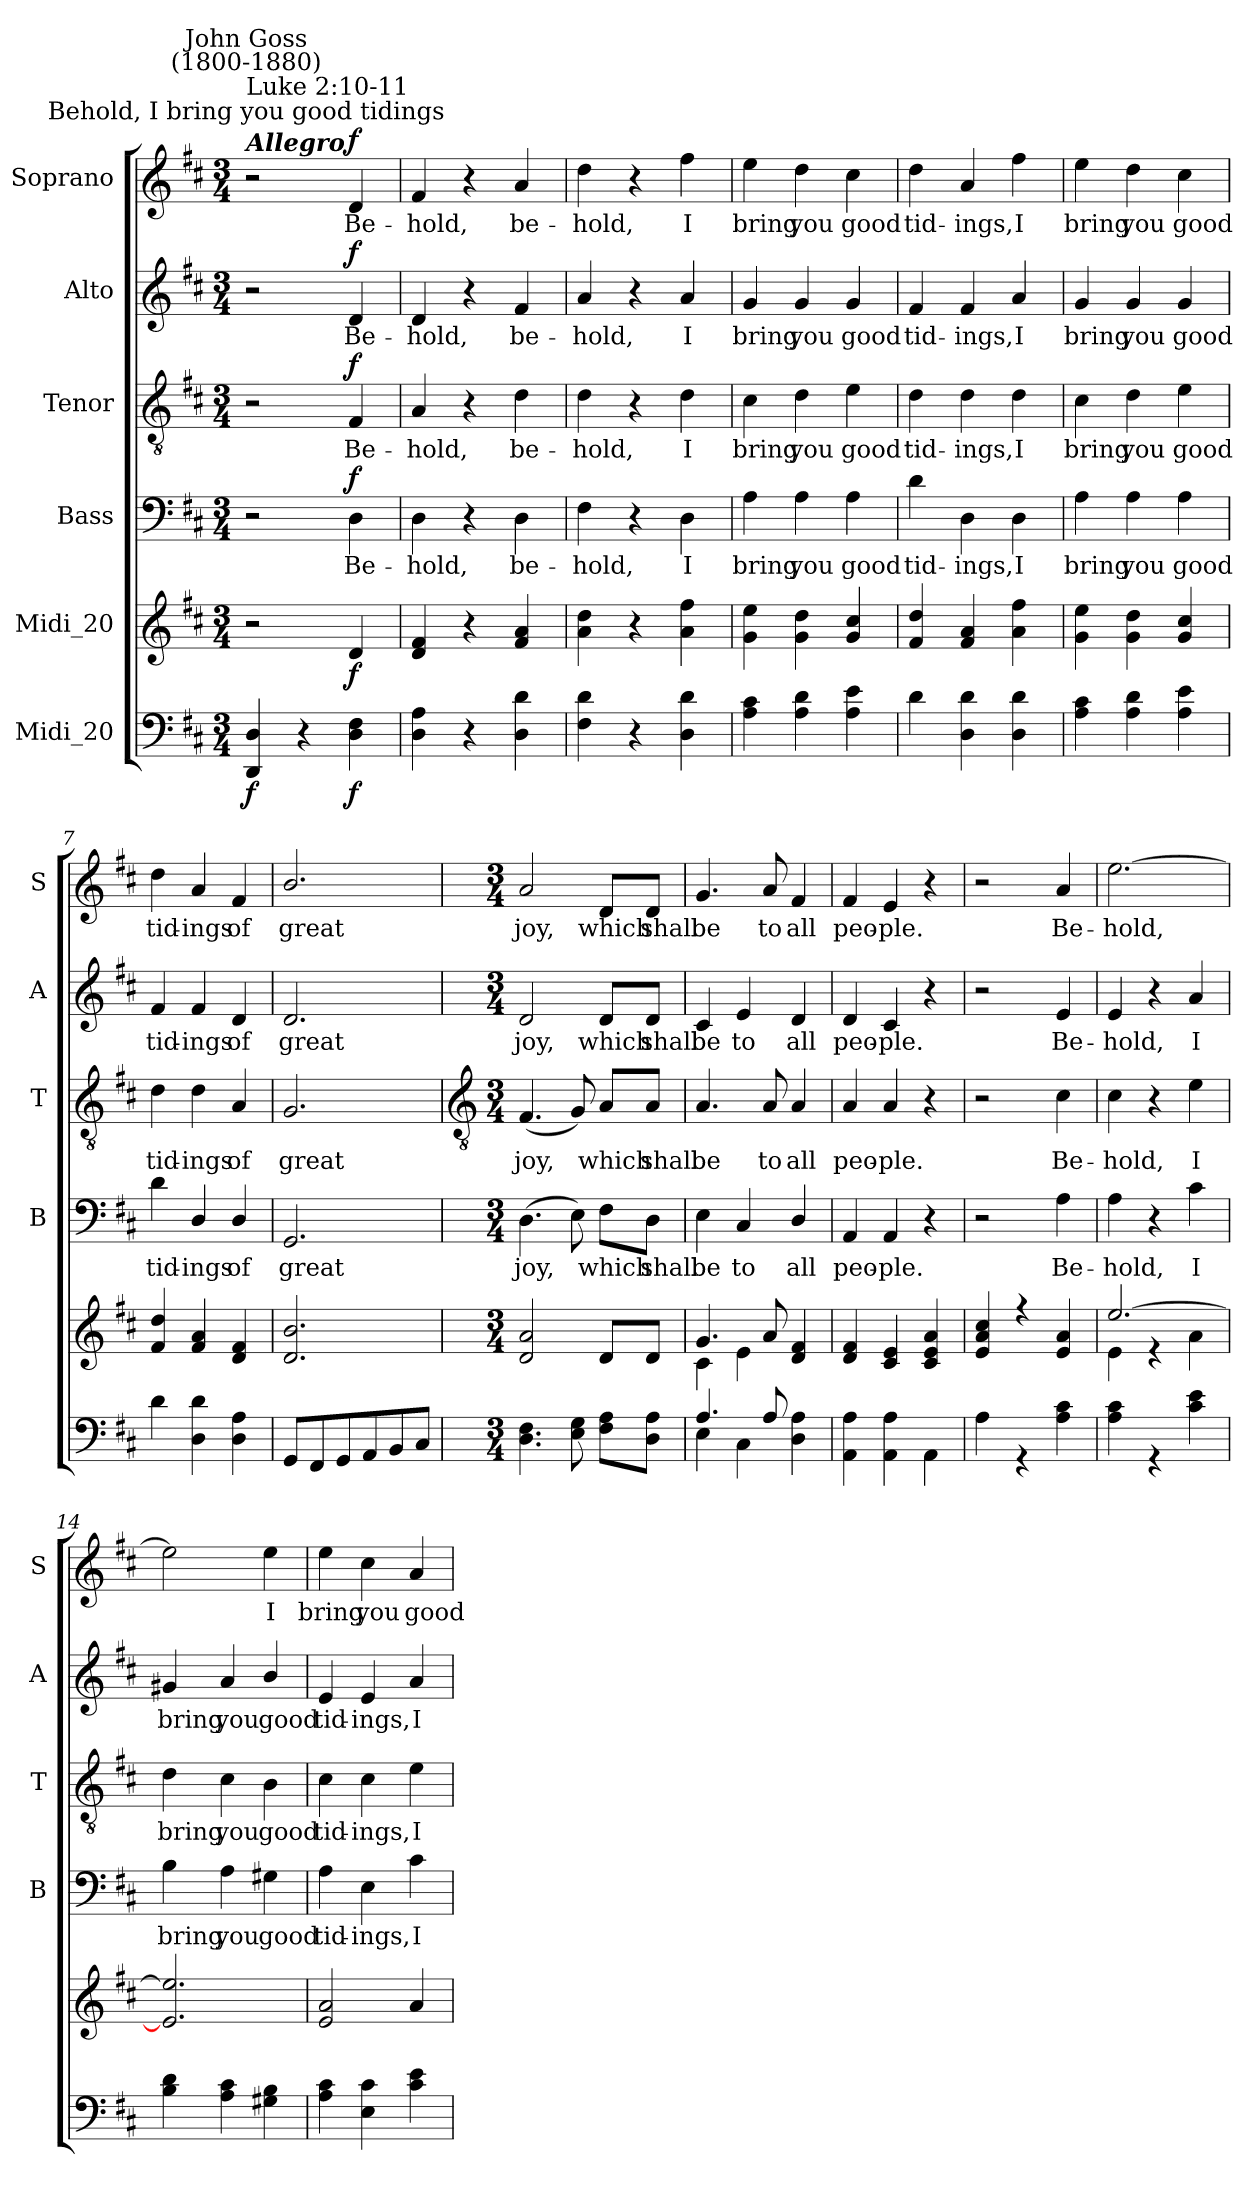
**kern	**dynam	**kern	**dynam	**kern	**text	**dynam	**kern	**text	**dynam	**kern	**text	**dynam	**kern	**text	**dynam
*part6	*part6	*part5	*part5	*part4	*part4	*part4	*part3	*part3	*part3	*part2	*part2	*part2	*part1	*part1	*part1
*staff6	*staff6	*staff5	*staff5	*staff4	*staff4	*staff4	*staff3	*staff3	*staff3	*staff2	*staff2	*staff2	*staff1	*staff1	*staff1
*I"Midi_20	*	*I"Midi_20	*	*I"Bass	*	*	*I"Tenor	*	*	*I"Alto	*	*	*I"Soprano	*	*
*	*	*	*	*I'B	*	*	*I'T	*	*	*I'A	*	*	*I'S	*	*
*clefF4	*	*clefG2	*	*clefF4	*	*	*clefGv2	*	*	*clefG2	*	*	*clefG2	*	*
*k[f#c#]	*	*k[f#c#]	*	*k[f#c#]	*	*	*k[f#c#]	*	*	*k[f#c#]	*	*	*k[f#c#]	*	*
*D:	*	*D:	*	*D:	*	*	*D:	*	*	*D:	*	*	*D:	*	*
*M3/4	*	*M3/4	*	*M3/4	*	*	*M3/4	*	*	*M3/4	*	*	*M3/4	*	*
=1	=1	=1	=1	=1	=1	=1	=1	=1	=1	=1	=1	=1	=1	=1	=1
!	!	!	!	!	!	!	!	!	!	!	!	!	!LO:TX:a:cj:t=Behold, I bring you good tidings	!	!
!	!	!	!	!	!	!	!	!	!	!	!	!	!LO:TX:a:Bi:t=Allegro	!	!
!	!	!	!	!	!	!	!	!	!	!	!	!	!LO:TX:a:t=Luke 2&colon;10-11	!	!
!	!	!	!	!	!	!	!	!	!	!	!	!	!LO:TX:a:cj:t=John Goss\n(1800-1880)	!	!
!	!LO:DY:b	!	!	!	!	!	!	!	!	!	!	!	!	!	!
4DD 4D	f	2r	.	2r	.	.	2r	.	.	2r	.	.	2r	.	.
4r	.	.	.	.	.	.	.	.	.	.	.	.	.	.	.
!	!LO:DY:b	!	!LO:DY:b	!	!LO:LY:b	!LO:DY:b	!	!LO:LY:b	!LO:DY:b	!	!LO:LY:b	!LO:DY:b	!	!LO:LY:b	!LO:DY:b
4D 4F#	f	4d	f	4D	Be-	f	4F#	Be-	f	4d	Be-	f	4d	Be-	f
=2	=2	=2	=2	=2	=2	=2	=2	=2	=2	=2	=2	=2	=2	=2	=2
!	!	!	!	!	!LO:LY:b	!	!	!LO:LY:b	!	!	!LO:LY:b	!	!	!LO:LY:b	!
4D 4A	.	4d 4f#	.	4D	-hold,	.	4A	-hold,	.	4d	-hold,	.	4f#	-hold,	.
4r	.	4r	.	4r	.	.	4r	.	.	4r	.	.	4r	.	.
!	!	!	!	!	!LO:LY:b	!	!	!LO:LY:b	!	!	!LO:LY:b	!	!	!LO:LY:b	!
4D 4d	.	4f# 4a	.	4D	be-	.	4d	be-	.	4f#	be-	.	4a	be-	.
=3	=3	=3	=3	=3	=3	=3	=3	=3	=3	=3	=3	=3	=3	=3	=3
!	!	!	!	!	!LO:LY:b	!	!	!LO:LY:b	!	!	!LO:LY:b	!	!	!LO:LY:b	!
4F# 4d	.	4a 4dd	.	4F#	-hold,	.	4d	-hold,	.	4a	-hold,	.	4dd	-hold,	.
4r	.	4r	.	4r	.	.	4r	.	.	4r	.	.	4r	.	.
!	!	!	!	!	!LO:LY:b	!	!	!LO:LY:b	!	!	!LO:LY:b	!	!	!LO:LY:b	!
4D 4d	.	4a 4ff#	.	4D	I	.	4d	I	.	4a	I	.	4ff#	I	.
=4	=4	=4	=4	=4	=4	=4	=4	=4	=4	=4	=4	=4	=4	=4	=4
!	!	!	!	!	!LO:LY:b	!	!	!LO:LY:b	!	!	!LO:LY:b	!	!	!LO:LY:b	!
4A 4c#	.	4g 4ee	.	4A	bring	.	4c#	bring	.	4g	bring	.	4ee	bring	.
!	!	!	!	!	!LO:LY:b	!	!	!LO:LY:b	!	!	!LO:LY:b	!	!	!LO:LY:b	!
4A 4d	.	4g 4dd	.	4A	you	.	4d	you	.	4g	you	.	4dd	you	.
!	!	!	!	!	!LO:LY:b	!	!	!LO:LY:b	!	!	!LO:LY:b	!	!	!LO:LY:b	!
4A 4e	.	4g 4cc#	.	4A	good	.	4e	good	.	4g	good	.	4cc#	good	.
=5	=5	=5	=5	=5	=5	=5	=5	=5	=5	=5	=5	=5	=5	=5	=5
!	!	!	!	!	!LO:LY:b	!	!	!LO:LY:b	!	!	!LO:LY:b	!	!	!LO:LY:b	!
4d	.	4f# 4dd	.	4d	tid-	.	4d	tid-	.	4f#	tid-	.	4dd	tid-	.
!	!	!	!	!	!LO:LY:b	!	!	!LO:LY:b	!	!	!LO:LY:b	!	!	!LO:LY:b	!
4D 4d	.	4f# 4a	.	4D	-ings,	.	4d	-ings,	.	4f#	-ings,	.	4a	-ings,	.
!	!	!	!	!	!LO:LY:b	!	!	!LO:LY:b	!	!	!LO:LY:b	!	!	!LO:LY:b	!
4D 4d	.	4a 4ff#	.	4D	I	.	4d	I	.	4a	I	.	4ff#	I	.
=6	=6	=6	=6	=6	=6	=6	=6	=6	=6	=6	=6	=6	=6	=6	=6
!	!	!	!	!	!LO:LY:b	!	!	!LO:LY:b	!	!	!LO:LY:b	!	!	!LO:LY:b	!
4A 4c#	.	4g 4ee	.	4A	bring	.	4c#	bring	.	4g	bring	.	4ee	bring	.
!	!	!	!	!	!LO:LY:b	!	!	!LO:LY:b	!	!	!LO:LY:b	!	!	!LO:LY:b	!
4A 4d	.	4g 4dd	.	4A	you	.	4d	you	.	4g	you	.	4dd	you	.
!	!	!	!	!	!LO:LY:b	!	!	!LO:LY:b	!	!	!LO:LY:b	!	!	!LO:LY:b	!
4A 4e	.	4g 4cc#	.	4A	good	.	4e	good	.	4g	good	.	4cc#	good	.
=7	=7	=7	=7	=7	=7	=7	=7	=7	=7	=7	=7	=7	=7	=7	=7
!	!	!	!	!	!LO:LY:b	!	!	!LO:LY:b	!	!	!LO:LY:b	!	!	!LO:LY:b	!
4d	.	4f# 4dd	.	4d	tid-	.	4d	tid-	.	4f#	tid-	.	4dd	tid-	.
!	!	!	!	!	!LO:LY:b	!	!	!LO:LY:b	!	!	!LO:LY:b	!	!	!LO:LY:b	!
4D 4d	.	4f# 4a	.	4D/	-ings	.	4d	-ings	.	4f#	-ings	.	4a	-ings	.
!	!	!	!	!	!LO:LY:b	!	!	!LO:LY:b	!	!	!LO:LY:b	!	!	!LO:LY:b	!
4D 4A	.	4d 4f#	.	4D/	of	.	4A	of	.	4d	of	.	4f#	of	.
=8	=8	=8	=8	=8	=8	=8	=8	=8	=8	=8	=8	=8	=8	=8	=8
!	!	!	!	!	!LO:LY:b	!	!	!LO:LY:b	!	!	!LO:LY:b	!	!	!LO:LY:b	!
8GGL	.	2.d 2.b	.	2.GG	great	.	2.G	great	.	2.d	great	.	2.b/	great	.
8FF#	.	.	.	.	.	.	.	.	.	.	.	.	.	.	.
8GG	.	.	.	.	.	.	.	.	.	.	.	.	.	.	.
8AA	.	.	.	.	.	.	.	.	.	.	.	.	.	.	.
8BB	.	.	.	.	.	.	.	.	.	.	.	.	.	.	.
8C#J	.	.	.	.	.	.	.	.	.	.	.	.	.	.	.
!!LO:LB:g=z
=9	=9	=9	=9	=9	=9	=9	=9	=9	=9	=9	=9	=9	=9	=9	=9
*	*	*	*	*	*	*	*clefGv2	*	*	*	*	*	*	*	*
*M3/4	*	*M3/4	*	*M3/4	*	*	*M3/4	*	*	*M3/4	*	*	*M3/4	*	*
*	*	*^	*	*	*	*	*	*	*	*	*	*	*	*	*
!LO:N:vis=1	!	!	!LO:N:vis=1	!	!	!LO:LY:b	!	!	!LO:LY:b	!	!	!LO:LY:b	!	!	!LO:LY:b	!
*^	*	*	*	*	*	*	*	*	*	*	*	*	*	*	*	*
2.ryy	4.D 4.F#	.	2d/ 2a/	2.ryy	.	(>4.D	joy,	.	(<4.F#	joy,	.	2d	joy,	.	2a	joy,	.
.	8E 8G	.	.	.	.	8E)	.	.	8G)	.	.	.	.	.	.	.	.
!	!	!	!	!	!	!	!LO:LY:b	!	!	!LO:LY:b	!	!	!LO:LY:b	!	!	!LO:LY:b	!
.	8F# 8AL	.	8d/L	.	.	8F#\L	which	.	8A/L	which	.	8d/L	which	.	8d/L	which	.
!	!	!	!	!	!	!	!LO:LY:b	!	!	!LO:LY:b	!	!	!LO:LY:b	!	!	!LO:LY:b	!
.	8D 8AJ	.	8d/J	.	.	8D\J	shall	.	8A/J	shall	.	8d/J	shall	.	8d/J	shall	.
=10	=10	=10	=10	=10	=10	=10	=10	=10	=10	=10	=10	=10	=10	=10	=10	=10	=10
!	!	!	!	!	!	!	!LO:LY:b	!	!	!LO:LY:b	!	!	!LO:LY:b	!	!	!LO:LY:b	!
4.A/	4E	.	4.g/	4c#\	.	4E	be	.	4.A	be	.	4c#	be	.	4.g	be	.
!	!	!	!	!	!	!	!LO:LY:b	!	!	!	!	!	!LO:LY:b	!	!	!	!
.	4C#\	.	.	4e\	.	4C#	to	.	.	.	.	4e	to	.	.	.	.
!	!	!	!	!	!	!	!	!	!	!LO:LY:b	!	!	!	!	!	!LO:LY:b	!
8A/	.	.	8a/	.	.	.	.	.	8A	to	.	.	.	.	8a	to	.
!	!	!	!	!	!	!	!LO:LY:b	!	!	!LO:LY:b	!	!	!LO:LY:b	!	!	!LO:LY:b	!
4ryy	4D\ 4A\	.	4d/ 4f#/	4ryy	.	4D/	all	.	4A	all	.	4d	all	.	4f#	all	.
=11	=11	=11	=11	=11	=11	=11	=11	=11	=11	=11	=11	=11	=11	=11	=11	=11	=11
!LO:N:vis=1	!	!	!	!LO:N:vis=1	!	!	!LO:LY:b	!	!	!LO:LY:b	!	!	!LO:LY:b	!	!	!LO:LY:b	!
2.ryy	4AA 4A	.	4d/ 4f#/	2.ryy	.	4AA	peo-	.	4A	peo-	.	4d	peo-	.	4f#	peo-	.
!	!	!	!	!	!	!	!LO:LY:b	!	!	!LO:LY:b	!	!	!LO:LY:b	!	!	!LO:LY:b	!
.	4AA 4A	.	4c#/ 4e/	.	.	4AA	-ple.	.	4A	-ple.	.	4c#	-ple.	.	4e	-ple.	.
.	4AA	.	4c#/ 4e/ 4a/	.	.	4r	.	.	4r	.	.	4r	.	.	4r	.	.
=12	=12	=12	=12	=12	=12	=12	=12	=12	=12	=12	=12	=12	=12	=12	=12	=12	=12
!LO:N:vis=1	!	!	!	!LO:N:vis=1	!	!	!	!	!	!	!	!	!	!	!	!	!
2.ryy	4A	.	4e/ 4a/ 4cc#/	2.ryy	.	2r	.	.	2r	.	.	2r	.	.	2r	.	.
.	4r	.	4r	.	.	.	.	.	.	.	.	.	.	.	.	.	.
!	!	!	!	!	!	!	!LO:LY:b	!	!	!LO:LY:b	!	!	!LO:LY:b	!	!	!LO:LY:b	!
.	4A 4c#	.	4e/ 4a/	.	.	4A	Be-	.	4c#	Be-	.	4e	Be-	.	4a	Be-	.
=13	=13	=13	=13	=13	=13	=13	=13	=13	=13	=13	=13	=13	=13	=13	=13	=13	=13
!LO:N:vis=1	!	!	!	!	!	!	!LO:LY:b	!	!	!LO:LY:b	!	!	!LO:LY:b	!	!	!LO:LY:b	!
2.ryy	4A 4c#	.	[2.ee/	4e\	.	4A	-hold,	.	4c#	-hold,	.	4e	-hold,	.	[2.ee	-hold,	.
.	4r	.	.	4r	.	4r	.	.	4r	.	.	4r	.	.	.	.	.
!	!	!	!	!	!	!	!LO:LY:b	!	!	!LO:LY:b	!	!	!LO:LY:b	!	!	!	!
.	4c# 4e	.	.	4a\	.	4c#	I	.	4e	I	.	4a	I	.	.	.	.
=14	=14	=14	=14	=14	=14	=14	=14	=14	=14	=14	=14	=14	=14	=14	=14	=14	=14
!LO:N:vis=1	!	!	!	!	!	!	!LO:LY:b	!	!	!LO:LY:b	!	!	!LO:LY:b	!	!	!	!
2.ryy	4B 4d	.	2.e/] 2.ee/]	2.ryy	.	4B	bring	.	4d	bring	.	4g#X	bring	.	2ee]	.	.
!	!	!	!	!	!	!	!LO:LY:b	!	!	!LO:LY:b	!	!	!LO:LY:b	!	!	!	!
.	4A 4c#	.	.	.	.	4A	you	.	4c#	you	.	4a	you	.	.	.	.
!	!	!	!	!	!	!	!LO:LY:b	!	!	!LO:LY:b	!	!	!LO:LY:b	!	!	!LO:LY:b	!
.	4G#X 4B	.	.	.	.	4G#X	good	.	4B	good	.	4b/	good	.	4ee	I	.
=15	=15	=15	=15	=15	=15	=15	=15	=15	=15	=15	=15	=15	=15	=15	=15	=15	=15
!LO:N:vis=1	!	!	!	!	!	!	!LO:LY:b	!	!	!LO:LY:b	!	!	!LO:LY:b	!	!	!LO:LY:b	!
2.ryy	4A 4c#	.	2e/ 2a/	2.ryy	.	4A	tid-	.	4c#	tid-	.	4e	tid-	.	4ee	bring	.
!	!	!	!	!	!	!	!LO:LY:b	!	!	!LO:LY:b	!	!	!LO:LY:b	!	!	!LO:LY:b	!
.	4E 4c#	.	.	.	.	4E	-ings,	.	4c#	-ings,	.	4e	-ings,	.	4cc#	you	.
!	!	!	!	!	!	!	!LO:LY:b	!	!	!LO:LY:b	!	!	!LO:LY:b	!	!	!LO:LY:b	!
.	4c# 4e	.	4a/	.	.	4c#	I	.	4e	I	.	4a	I	.	4a	good	.
*v	*v	*	*	*	*	*	*	*	*	*	*	*	*	*	*	*	*
*	*	*v	*v	*	*	*	*	*	*	*	*	*	*	*	*	*
=	=	=	=	=	=	=	=	=	=	=	=	=	=	=	=
*-	*-	*-	*-	*-	*-	*-	*-	*-	*-	*-	*-	*-	*-	*-	*-
